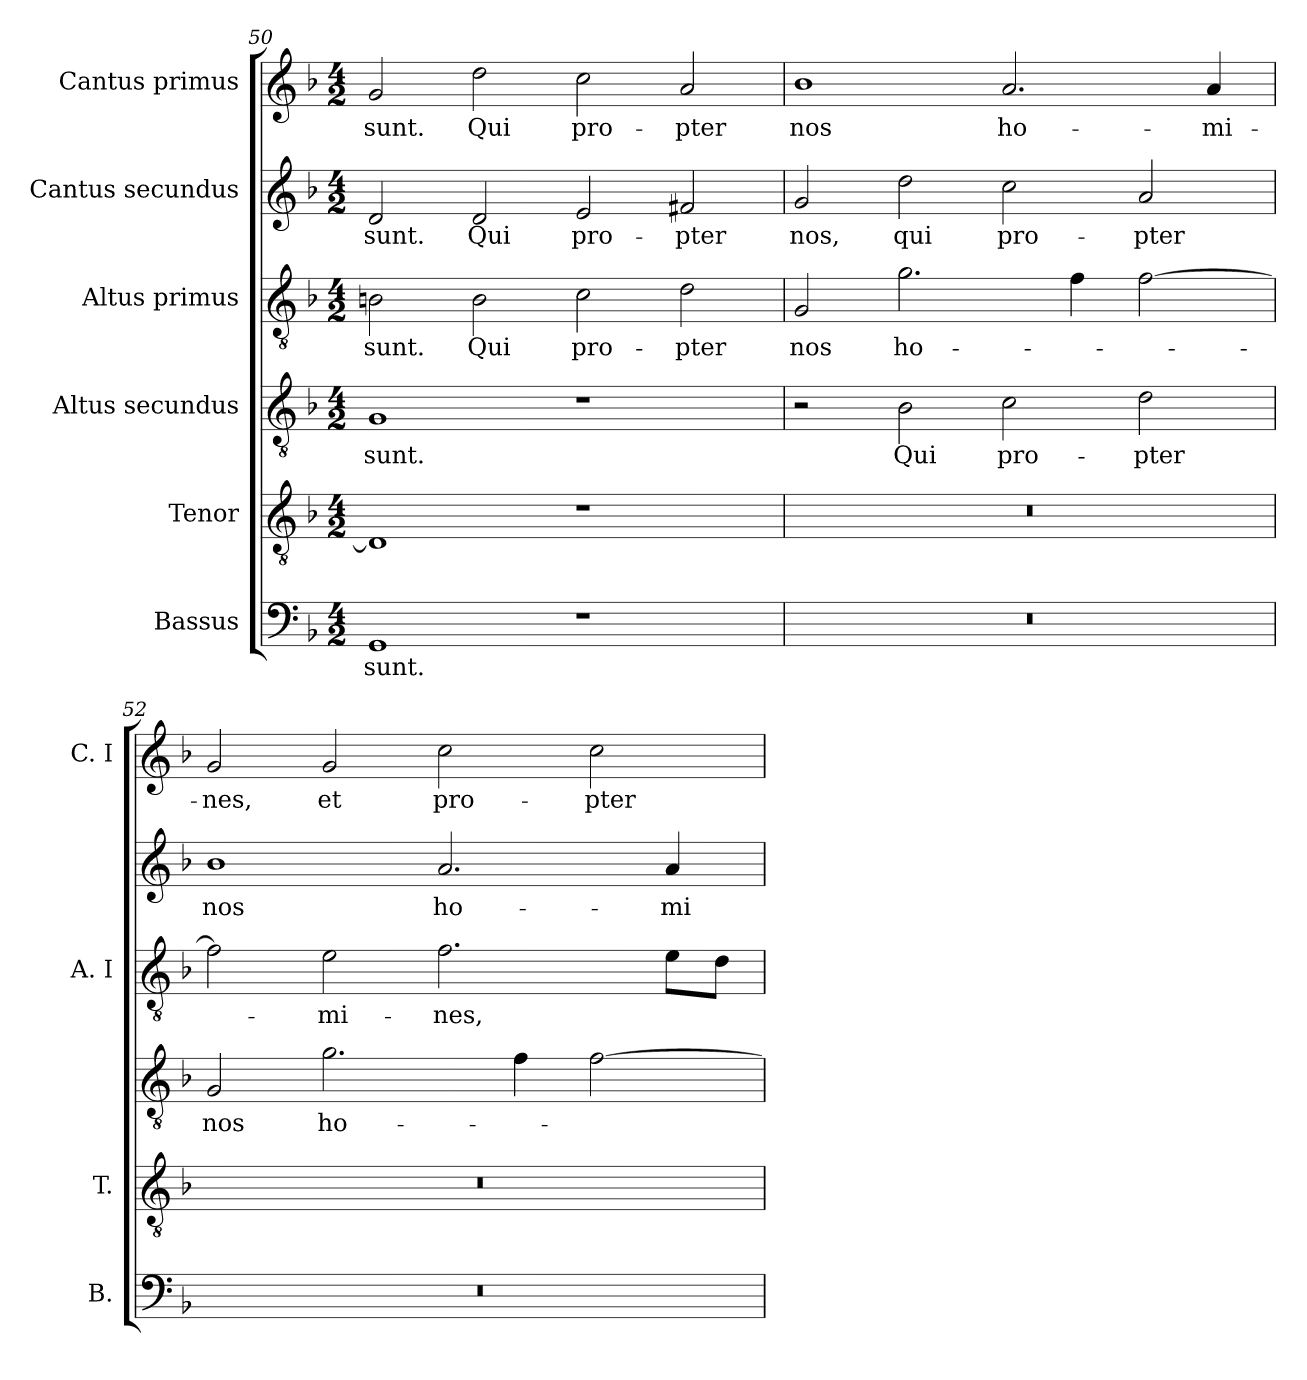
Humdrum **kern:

**kern	**text	**kern	**kern	**text	**kern	**text	**kern	**text	**kern	**text
*part6	*part6	*part5	*part4	*part4	*part3	*part3	*part2	*part2	*part1	*part1
*staff6	*staff6	*staff5	*staff4	*staff4	*staff3	*staff3	*staff2	*staff2	*staff1	*staff1
*I"Bassus	*	*I"Tenor	*I"Altus secundus	*	*I"Altus primus	*	*I"Cantus secundus	*	*I"Cantus primus	*
*I'B.	*	*I'T.	*	*	*I'A. I	*	*	*	*I'C. I	*
*clefF4	*	*clefGv2	*clefGv2	*	*clefGv2	*	*clefG2	*	*clefG2	*
*	*	*ITrd7c12	*ITrd7c12	*	*ITrd7c12	*	*	*	*	*
*k[b-]	*	*k[b-]	*k[b-]	*	*k[b-]	*	*k[b-]	*	*k[b-]	*
*d:	*	*d:	*d:	*	*d:	*	*d:	*	*d:	*
*M4/2	*	*M4/2	*M4/2	*	*M4/2	*	*M4/2	*	*M4/2	*
=50	=50	=50	=50	=50	=50	=50	=50	=50	=50	=50
!	!LO:LY:b:color=#000000	!	!	!	!	!	!	!	!	!
!	!	!	!	!LO:LY:b:color=#000000	!	!	!	!	!	!
!	!	!	!	!	!	!LO:LY:b:color=#000000	!	!	!	!
!	!	!	!	!	!	!	!	!LO:LY:b:color=#000000	!	!
!	!	!	!	!	!	!	!	!	!	!LO:LY:b:color=#000000
1GGi	sunt.	1DDi]	1GGi	sunt.	2BBni\	sunt.	2di/	sunt.	2gi/	sunt.
!	!	!	!	!	!	!LO:LY:b:color=#000000	!	!	!	!
!	!	!	!	!	!	!	!	!LO:LY:b:color=#000000	!	!
!	!	!	!	!	!	!	!	!	!	!LO:LY:b:color=#000000
.	.	.	.	.	2BBi\	Qui	2di/	Qui	2ddi\	Qui
!	!	!	!	!	!	!LO:LY:b:color=#000000	!	!	!	!
!	!	!	!	!	!	!	!	!LO:LY:b:color=#000000	!	!
!	!	!	!	!	!	!	!	!	!	!LO:LY:b:color=#000000
1r	.	1r	1r	.	2Ci\	pro-	2ei/	pro-	2cci\	pro-
!	!	!	!	!	!	!LO:LY:b:color=#000000	!	!	!	!
!	!	!	!	!	!	!	!	!LO:LY:b:color=#000000	!	!
!	!	!	!	!	!	!	!	!	!	!LO:LY:b:color=#000000
.	.	.	.	.	2Di\	-pter	2f#Xi/	-pter	2ai/	-pter
=51	=51	=51	=51	=51	=51	=51	=51	=51	=51	=51
!LO:N:vis=1	!	!LO:N:vis=1	!	!	!	!	!	!	!	!
!	!	!	!	!	!	!LO:LY:b:color=#000000	!	!	!	!
!	!	!	!	!	!	!	!	!LO:LY:b:color=#000000	!	!
!	!	!	!	!	!	!	!	!	!	!LO:LY:b:color=#000000
0r	.	0r	2r	.	2GGi/	nos	2gi/	nos,	1b-i	nos
!	!	!	!	!LO:LY:b:color=#000000	!	!	!	!	!	!
!	!	!	!	!	!	!LO:LY:b:color=#000000	!	!	!	!
!	!	!	!	!	!	!	!	!LO:LY:b:color=#000000	!	!
.	.	.	2BB-i\	Qui	2.Gi\	ho-	2ddi\	qui	.	.
!	!	!	!	!LO:LY:b:color=#000000	!	!	!	!	!	!
!	!	!	!	!	!	!	!	!LO:LY:b:color=#000000	!	!
!	!	!	!	!	!	!	!	!	!	!LO:LY:b:color=#000000
.	.	.	2Ci\	pro-	.	.	2cci\	pro-	2.ai/	ho-
.	.	.	.	.	4Fi\	.	.	.	.	.
!	!	!	!	!LO:LY:b:color=#000000	!	!	!	!	!	!
!	!	!	!	!	!	!	!	!LO:LY:b:color=#000000	!	!
.	.	.	2Di\	-pter	[2Fi\	.	2ai/	-pter	.	.
!	!	!	!	!	!	!	!	!	!	!LO:LY:b:color=#000000
.	.	.	.	.	.	.	.	.	4ai/	-mi-
=52	=52	=52	=52	=52	=52	=52	=52	=52	=52	=52
!LO:N:vis=1	!	!LO:N:vis=1	!	!	!	!	!	!	!	!
!	!	!	!	!LO:LY:b:color=#000000	!	!	!	!	!	!
!	!	!	!	!	!	!	!	!LO:LY:b:color=#000000	!	!
!	!	!	!	!	!	!	!	!	!	!LO:LY:b:color=#000000
0r	.	0r	2GGi/	nos	2Fi\]	.	1b-i	nos	2gi/	-nes,
!	!	!	!	!LO:LY:b:color=#000000	!	!	!	!	!	!
!	!	!	!	!	!	!LO:LY:b:color=#000000	!	!	!	!
!	!	!	!	!	!	!	!	!	!	!LO:LY:b:color=#000000
.	.	.	2.Gi\	ho-	2Ei\	-mi-	.	.	2gi/	et
!	!	!	!	!	!	!LO:LY:b:color=#000000	!	!	!	!
!	!	!	!	!	!	!	!	!LO:LY:b:color=#000000	!	!
!	!	!	!	!	!	!	!	!	!	!LO:LY:b:color=#000000
.	.	.	.	.	2.Fi\	-nes,	2.ai/	ho-	2cci\	pro-
.	.	.	4Fi\	.	.	.	.	.	.	.
!	!	!	!	!	!	!	!	!	!	!LO:LY:b:color=#000000
.	.	.	[2Fi\	.	.	.	.	.	2cci\	-pter
!	!	!	!	!	!	!	!	!LO:LY:b:color=#000000	!	!
.	.	.	.	.	8Ei\L	.	4ai/	-mi-	.	.
.	.	.	.	.	8Di\J	.	.	.	.	.
=	=	=	=	=	=	=	=	=	=	=
*-	*-	*-	*-	*-	*-	*-	*-	*-	*-	*-
